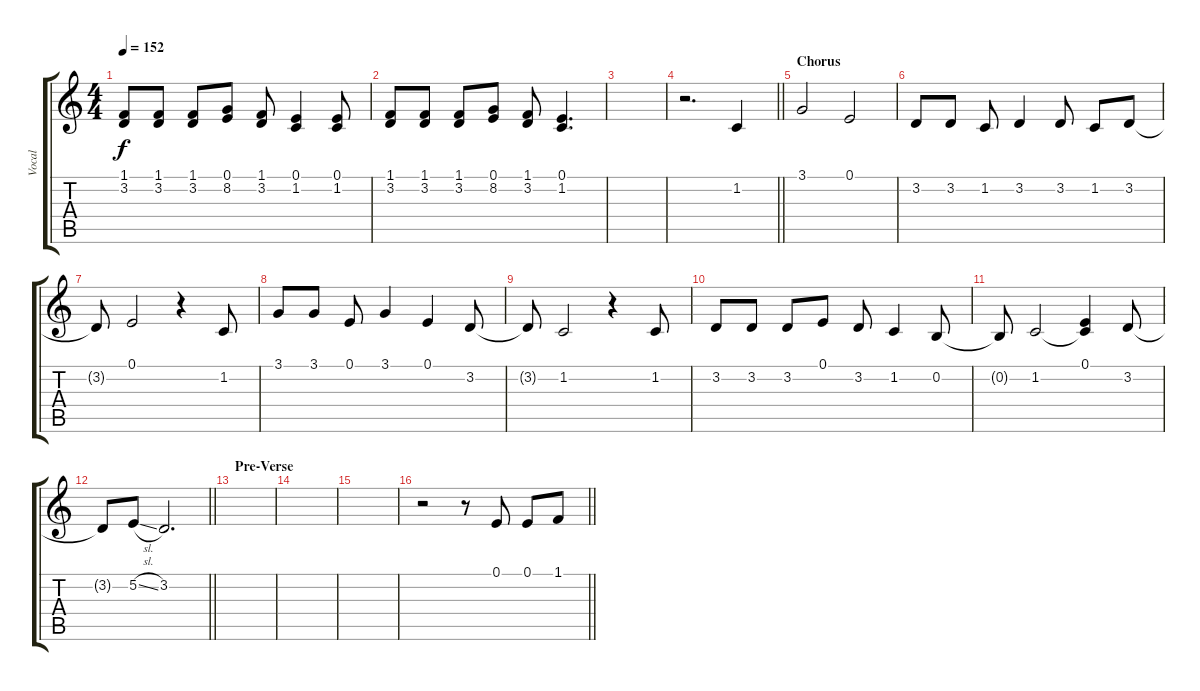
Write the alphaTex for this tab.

\track ("Vocal" "Vocal") {instrument lead6voice}
\staff {score tabs}
\tuning (E4 B3 G3 D3 A2 E2) {hide}
\ts (4 4)
\tempo 152
\clef g2
\ks c
(1.1 3.2).8{dy f} (1.1 3.2).8 (1.1 3.2).8 (0.1 8.2).8 (1.1 3.2).8 (0.1 1.2).4 (0.1 1.2).8 |
(1.1 3.2).8 (1.1 3.2).8 (1.1 3.2).8 (0.1 8.2).8 (1.1 3.2).8 (0.1 1.2).4{d} |
|
\barLineRight lightlight
r.2{d} 1.2.4 |
\section ("" "Chorus")
3.1.2 0.1.2 |
3.2.8 3.2.8 1.2.8 3.2.4 3.2.8 1.2.8 3.2.8 |
3.2{t}.8 0.1.2 r.4 1.2.8 |
3.1.8 3.1.8 0.1.8 3.1.4 0.1.4 3.2.8 |
3.2{t}.8 1.2.2 r.4 1.2.8 |
3.2.8 3.2.8 3.2.8 0.1.8 3.2.8 1.2.4 0.2.8 |
0.2{t}.8 1.2.2 (0.1 1.2{t}).4 3.2.8 |
\barLineRight lightlight
3.2{t}.8 5.2{sl}.8 3.2.2{d} |
\section ("" "Pre-Verse")
|
|
|
\barLineRight lightlight
r.2 r.8 0.1.8 0.1.8 1.1.8
